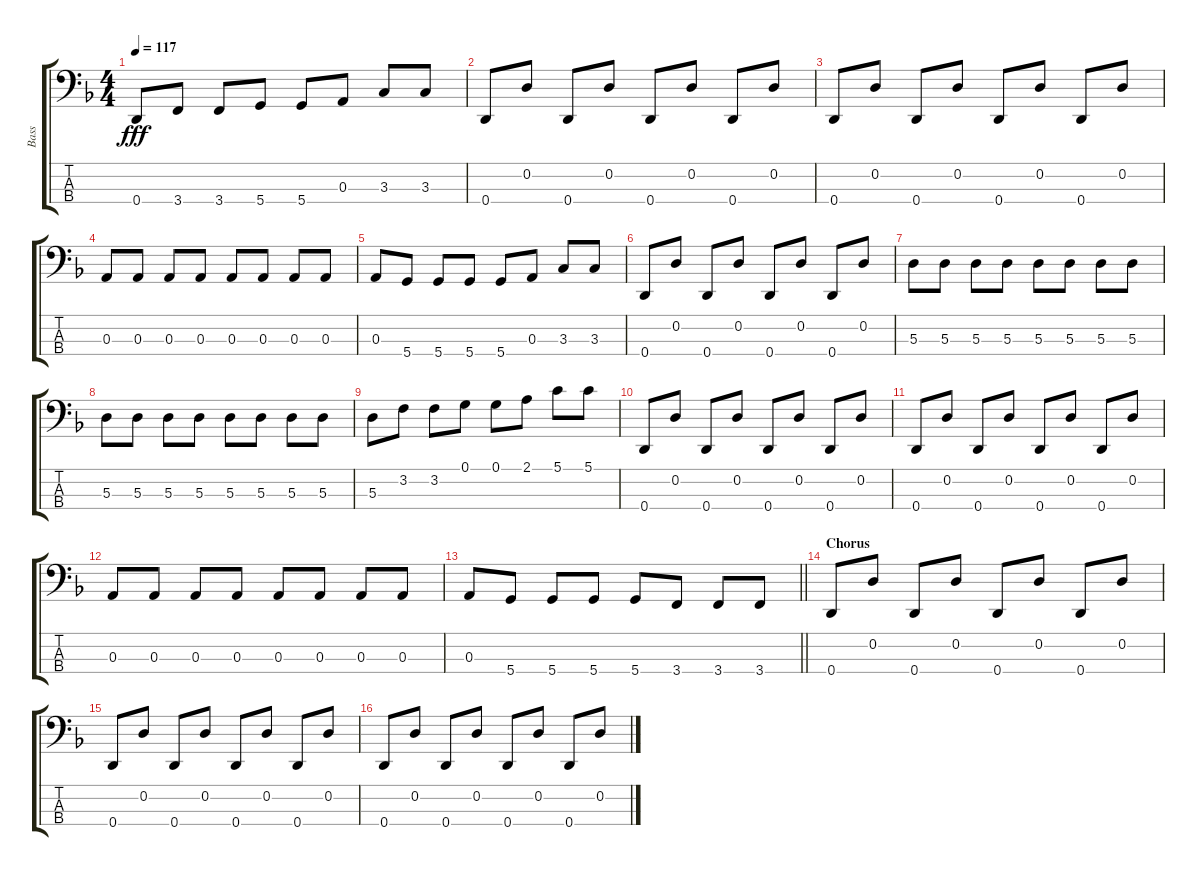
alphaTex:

\track ("Bass" "Bass") {instrument synthbass1}
\staff {score tabs}
\tuning (G2 D2 A1 D1) {hide}
\ts (4 4)
\tempo 117
\clef f4
\ks f
0.4.8{dy fff} 3.4.8 3.4.8 5.4.8 5.4.8 0.3.8 3.3.8 3.3.8 |
0.4.8 0.2.8 0.4.8 0.2.8 0.4.8 0.2.8 0.4.8 0.2.8 |
0.4.8 0.2.8 0.4.8 0.2.8 0.4.8 0.2.8 0.4.8 0.2.8 |
0.3.8 0.3.8 0.3.8 0.3.8 0.3.8 0.3.8 0.3.8 0.3.8 |
0.3.8 5.4.8 5.4.8 5.4.8 5.4.8 0.3.8 3.3.8 3.3.8 |
0.4.8 0.2.8 0.4.8 0.2.8 0.4.8 0.2.8 0.4.8 0.2.8 |
5.3.8 5.3.8 5.3.8 5.3.8 5.3.8 5.3.8 5.3.8 5.3.8 |
5.3.8 5.3.8 5.3.8 5.3.8 5.3.8 5.3.8 5.3.8 5.3.8 |
5.3.8 3.2.8 3.2.8 0.1.8 0.1.8 2.1.8 5.1.8 5.1.8 |
0.4.8 0.2.8 0.4.8 0.2.8 0.4.8 0.2.8 0.4.8 0.2.8 |
0.4.8 0.2.8 0.4.8 0.2.8 0.4.8 0.2.8 0.4.8 0.2.8 |
0.3.8 0.3.8 0.3.8 0.3.8 0.3.8 0.3.8 0.3.8 0.3.8 |
\barLineRight lightlight
0.3.8 5.4.8 5.4.8 5.4.8 5.4.8 3.4.8 3.4.8 3.4.8 |
\section ("" "Chorus")
0.4.8 0.2.8 0.4.8 0.2.8 0.4.8 0.2.8 0.4.8 0.2.8 |
0.4.8 0.2.8 0.4.8 0.2.8 0.4.8 0.2.8 0.4.8 0.2.8 |
0.4.8 0.2.8 0.4.8 0.2.8 0.4.8 0.2.8 0.4.8 0.2.8
